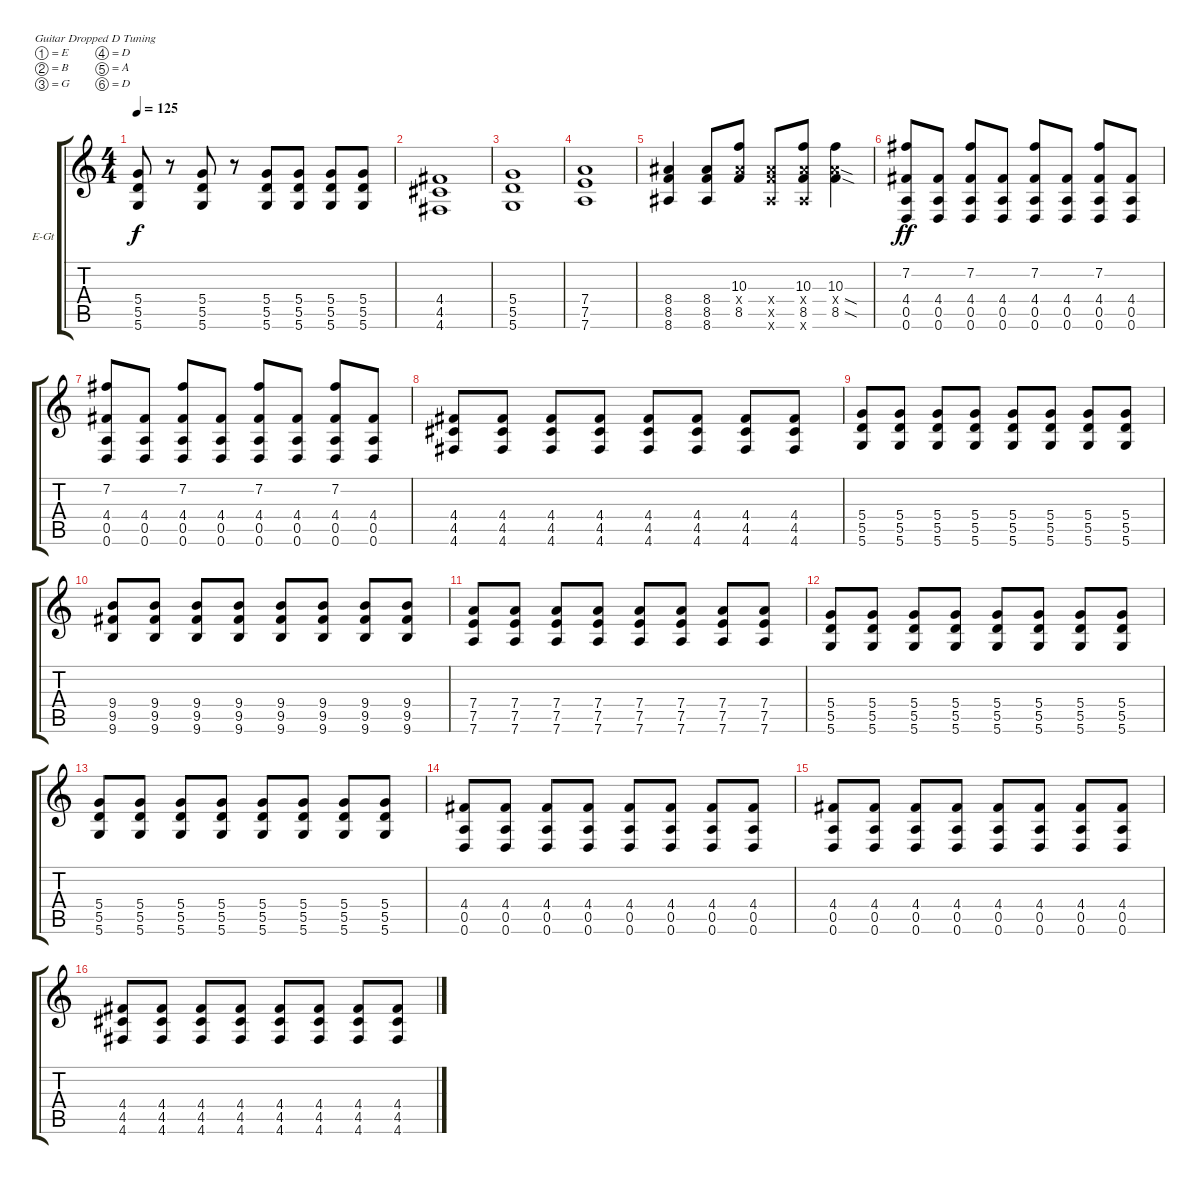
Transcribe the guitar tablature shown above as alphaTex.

\bracketExtendMode groupsimilarinstruments
\firstSystemTrackNameOrientation horizontal
\otherSystemsTrackNameOrientation horizontal
\track ("Alex Gaskarth" "E-Gt") {instrument distortionguitar}
\staff {score tabs}
\tuning (E4 B3 G3 D3 A2 D2)
\ts (4 4)
\tempo 125
\clef g2
\ks c
(5.4 5.5 5.6).8{dy f} r.8 (5.4 5.5 5.6).8 r.8 (5.4 5.5 5.6).8 (5.4 5.5 5.6).8 (5.4 5.5 5.6).8 (5.4 5.5 5.6).8 |
(4.4 4.5 4.6).1 |
(5.4 5.5 5.6).1 |
(7.4 7.5 7.6).1 |
(8.4 8.5 8.6).4 (8.4 8.5 8.6).8 (8.4{x} 8.5 10.3).8 (8.4{x} 8.5{x} 8.6{x}).8 (8.4{x} 8.5 8.6{x} 10.3).8 (8.4{sod x} 8.5{sod} 10.3).4 |
(4.4 0.5 0.6 7.2).8{dy ff} (4.4 0.5 0.6).8 (4.4 0.5 0.6 7.2).8 (4.4 0.5 0.6).8 (4.4 0.5 0.6 7.2).8 (4.4 0.5 0.6).8 (4.4 0.5 0.6 7.2).8 (4.4 0.5 0.6).8 |
(4.4 0.5 0.6 7.2).8 (4.4 0.5 0.6).8 (4.4 0.5 0.6 7.2).8 (4.4 0.5 0.6).8 (4.4 0.5 0.6 7.2).8 (4.4 0.5 0.6).8 (4.4 0.5 0.6 7.2).8 (4.4 0.5 0.6).8 |
(4.4 4.5 4.6).8 (4.4 4.5 4.6).8 (4.4 4.5 4.6).8 (4.4 4.5 4.6).8 (4.4 4.5 4.6).8 (4.4 4.5 4.6).8 (4.4 4.5 4.6).8 (4.4 4.5 4.6).8 |
(5.4 5.5 5.6).8 (5.4 5.5 5.6).8 (5.4 5.5 5.6).8 (5.4 5.5 5.6).8 (5.4 5.5 5.6).8 (5.4 5.5 5.6).8 (5.4 5.5 5.6).8 (5.4 5.5 5.6).8 |
(9.4 9.5 9.6).8 (9.4 9.5 9.6).8 (9.4 9.5 9.6).8 (9.4 9.5 9.6).8 (9.4 9.5 9.6).8 (9.4 9.5 9.6).8 (9.4 9.5 9.6).8 (9.4 9.5 9.6).8 |
(7.4 7.5 7.6).8 (7.4 7.5 7.6).8 (7.4 7.5 7.6).8 (7.4 7.5 7.6).8 (7.4 7.5 7.6).8 (7.4 7.5 7.6).8 (7.4 7.5 7.6).8 (7.4 7.5 7.6).8 |
(5.4 5.5 5.6).8 (5.4 5.5 5.6).8 (5.4 5.5 5.6).8 (5.4 5.5 5.6).8 (5.4 5.5 5.6).8 (5.4 5.5 5.6).8 (5.4 5.5 5.6).8 (5.4 5.5 5.6).8 |
(5.4 5.5 5.6).8 (5.4 5.5 5.6).8 (5.4 5.5 5.6).8 (5.4 5.5 5.6).8 (5.4 5.5 5.6).8 (5.4 5.5 5.6).8 (5.4 5.5 5.6).8 (5.4 5.5 5.6).8 |
(4.4 0.5 0.6).8 (4.4 0.5 0.6).8 (4.4 0.5 0.6).8 (4.4 0.5 0.6).8 (4.4 0.5 0.6).8 (4.4 0.5 0.6).8 (4.4 0.5 0.6).8 (4.4 0.5 0.6).8 |
(4.4 0.5 0.6).8 (4.4 0.5 0.6).8 (4.4 0.5 0.6).8 (4.4 0.5 0.6).8 (4.4 0.5 0.6).8 (4.4 0.5 0.6).8 (4.4 0.5 0.6).8 (4.4 0.5 0.6).8 |
(4.4 4.5 4.6).8 (4.4 4.5 4.6).8 (4.4 4.5 4.6).8 (4.4 4.5 4.6).8 (4.4 4.5 4.6).8 (4.4 4.5 4.6).8 (4.4 4.5 4.6).8 (4.4 4.5 4.6).8
